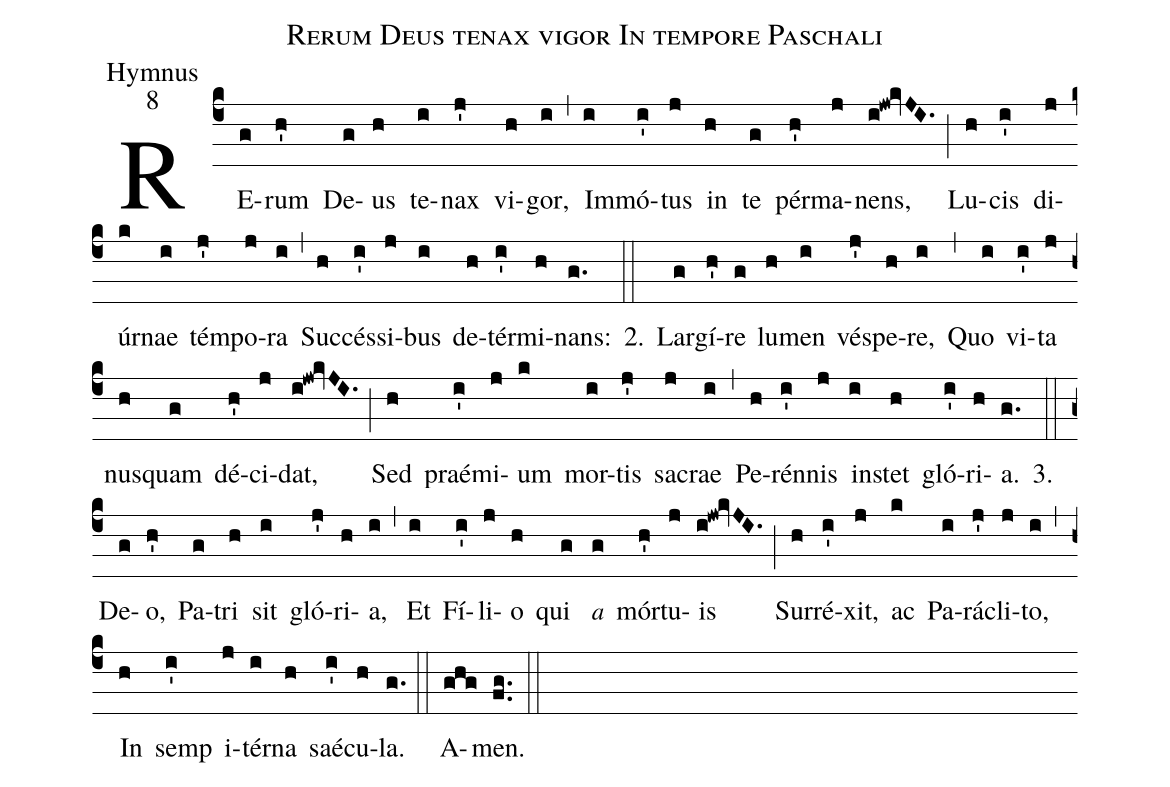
name:Rerum Deus tenax vigor In tempore Paschali;
office-part:Hymnus;
mode:8;
%%
(c4) RE(g)rum(h') De(g)us(h) te(i)nax(j') vi(h)gor,(i) (,)  Im(i)mó(i')tus(j) in(h) te(g) pér(h')ma(j)nens,(i!jw!kvJI.) (;)  Lu(h)cis(i') di(j)úr(k)nae(i) tém(j')po(j)ra(i) (,) Suc(h)cés(i')si(j)bus(i) de(h)tér(i')mi(h)nans:(g.)

2.(::) Lar(g)gí(h')re(g) lu(h)men(i) vé(j')spe(h)re,(i) (,)  Quo(i) vi(i')ta(j) nus(h)quam(g) dé(h')ci(j)dat,(i!jw!kvJI.) (;)  Sed(h) praé(i')mi(j)um(k) mor(i)tis(j') sa(j)crae(i) (,)  Pe(h)rén(i')nis(j) in(i)stet(h) gló(i')ri(h)a.(g.)
 3.(::) De(g)o,(h') Pa(g)tri(h) sit(i) gló(j')ri(h)a,(i) (,) Et(i) Fí(i')li(j)o(h) qui(g)  ()<e>a</e>(g) mór(h')tu(j)is(i!jw!kvJI.) (;) Sur(h)ré(i')xit,(j) ac(k) Pa(i)rá(j')cli(j)to,(i) (,) In(h) semp(i') i(j)tér(i)na(h) saé(i')cu(h)la.(g.) (::)
A(ghg)men.(fg..) (::)
